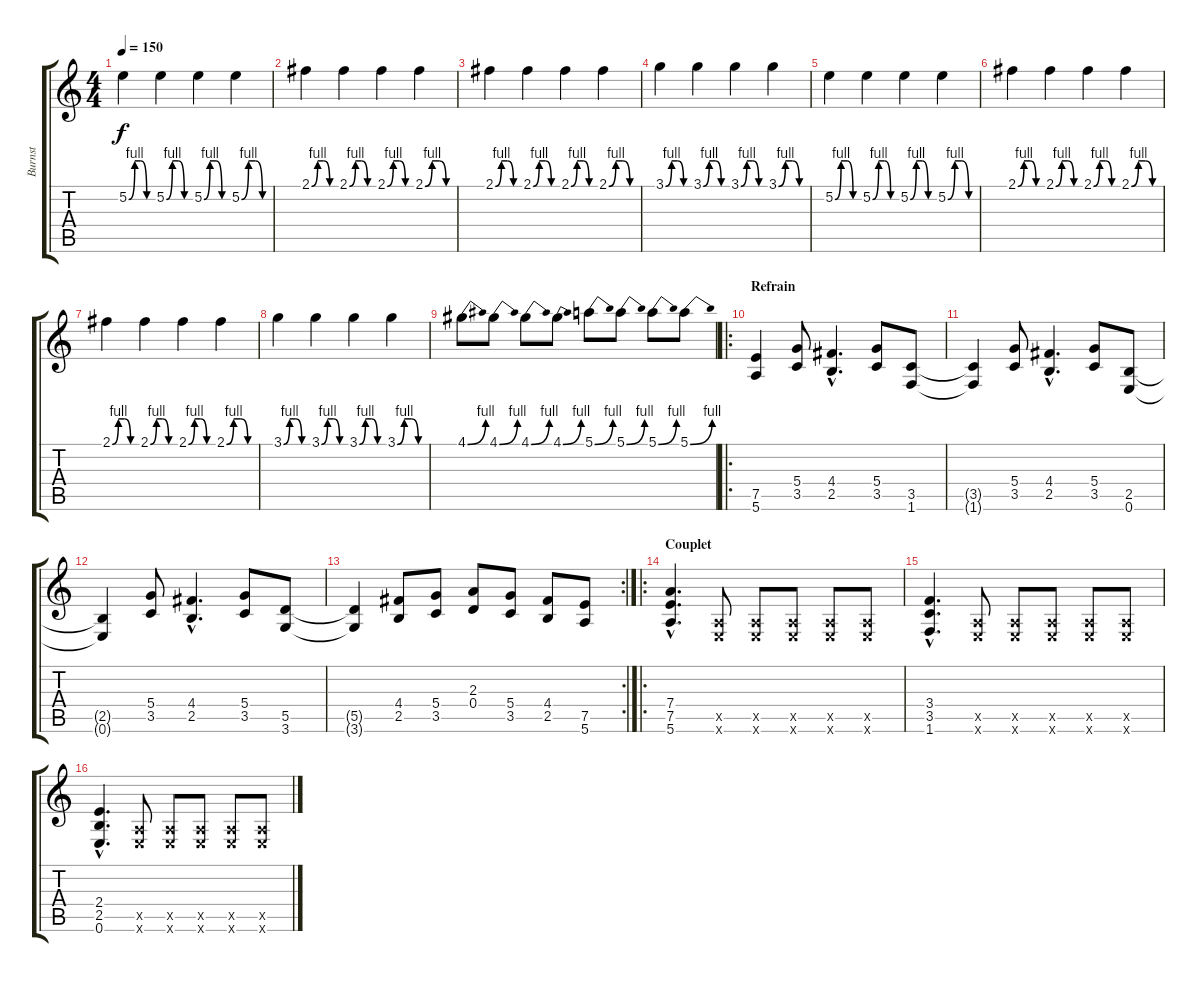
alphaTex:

\track ("Burnst" "Burnst") {instrument overdrivenguitar}
\staff {score tabs}
\tuning (E4 B3 G3 D3 A2 E2) {hide}
\ts (4 4)
\tempo 150
\clef g2
\ks c
5.2{be (custom 0 0 15 4 30 4 45 0 60 0)}.4{dy f} 5.2{be (custom 0 0 15 4 30 4 45 0 60 0)}.4 5.2{be (custom 0 0 15 4 30 4 45 0 60 0)}.4 5.2{be (custom 0 0 15 4 30 4 45 0 60 0)}.4 |
2.1{be (custom 0 0 15 4 30 4 45 0 60 0)}.4{volume 9} 2.1{be (custom 0 0 15 4 30 4 45 0 60 0)}.4 2.1{be (custom 0 0 15 4 30 4 45 0 60 0)}.4 2.1{be (custom 0 0 15 4 30 4 45 0 60 0)}.4 |
2.1{be (custom 0 0 15 4 30 4 45 0 60 0)}.4 2.1{be (custom 0 0 15 4 30 4 45 0 60 0)}.4 2.1{be (custom 0 0 15 4 30 4 45 0 60 0)}.4 2.1{be (custom 0 0 15 4 30 4 45 0 60 0)}.4 |
3.1{be (custom 0 0 15 4 30 4 45 0 60 0)}.4 3.1{be (custom 0 0 15 4 30 4 45 0 60 0)}.4 3.1{be (custom 0 0 15 4 30 4 45 0 60 0)}.4 3.1{be (custom 0 0 15 4 30 4 45 0 60 0)}.4 |
5.2{be (custom 0 0 15 4 30 4 45 0 60 0)}.4 5.2{be (custom 0 0 15 4 30 4 45 0 60 0)}.4 5.2{be (custom 0 0 15 4 30 4 45 0 60 0)}.4 5.2{be (custom 0 0 15 4 30 4 45 0 60 0)}.4 |
2.1{be (custom 0 0 15 4 30 4 45 0 60 0)}.4{volume 9} 2.1{be (custom 0 0 15 4 30 4 45 0 60 0)}.4 2.1{be (custom 0 0 15 4 30 4 45 0 60 0)}.4 2.1{be (custom 0 0 15 4 30 4 45 0 60 0)}.4 |
2.1{be (custom 0 0 15 4 30 4 45 0 60 0)}.4{volume 9} 2.1{be (custom 0 0 15 4 30 4 45 0 60 0)}.4 2.1{be (custom 0 0 15 4 30 4 45 0 60 0)}.4 2.1{be (custom 0 0 15 4 30 4 45 0 60 0)}.4 |
3.1{be (custom 0 0 15 4 30 4 45 0 60 0)}.4 3.1{be (custom 0 0 15 4 30 4 45 0 60 0)}.4 3.1{be (custom 0 0 15 4 30 4 45 0 60 0)}.4 3.1{be (custom 0 0 15 4 30 4 45 0 60 0)}.4 |
4.1{be (bend 0 0 60 4)}.8{volume 14} 4.1{be (bend 0 0 60 4)}.8 4.1{be (bend 0 0 60 4)}.8 4.1{be (bend 0 0 60 4)}.8 5.1{be (bend 0 0 60 4)}.8 5.1{be (bend 0 0 60 4)}.8 5.1{be (bend 0 0 60 4)}.8 5.1{be (bend 0 0 60 4)}.8 |
\ro
\section ("" "Refrain")
(7.5 5.6).4 (5.4 3.5).8 (4.4{hac} 2.5{hac}).4{d} (5.4 3.5).8 (3.5 1.6).8 |
(3.5{t} 1.6{t}).4 (5.4 3.5).8 (4.4{hac} 2.5{hac}).4{d} (5.4 3.5).8 (2.5 0.6).8 |
(2.5{t} 0.6{t}).4 (5.4 3.5).8 (4.4{hac} 2.5{hac}).4{d} (5.4 3.5).8 (5.5 3.6).8 |
\rc 2
(5.5{t} 3.6{t}).4 (4.4 2.5).8 (5.4 3.5).8 (2.3 0.4).8 (5.4 3.5).8 (4.4 2.5).8 (7.5 5.6).8 |
\ro
\section ("" "Couplet")
(7.4{hac} 7.5{hac} 5.6{hac}).4{d} (0.5{x} 0.6{x}).8 (0.5{x} 0.6{x}).8 (0.5{x} 0.6{x}).8 (0.5{x} 0.6{x}).8 (0.5{x} 0.6{x}).8 |
(3.4{hac} 3.5{hac} 1.6{hac}).4{d} (0.5{x} 0.6{x}).8 (0.5{x} 0.6{x}).8 (0.5{x} 0.6{x}).8 (0.5{x} 0.6{x}).8 (0.5{x} 0.6{x}).8 |
(2.4{hac} 2.5{hac} 0.6{hac}).4{d} (0.5{x} 0.6{x}).8 (0.5{x} 0.6{x}).8 (0.5{x} 0.6{x}).8 (0.5{x} 0.6{x}).8 (0.5{x} 0.6{x}).8
